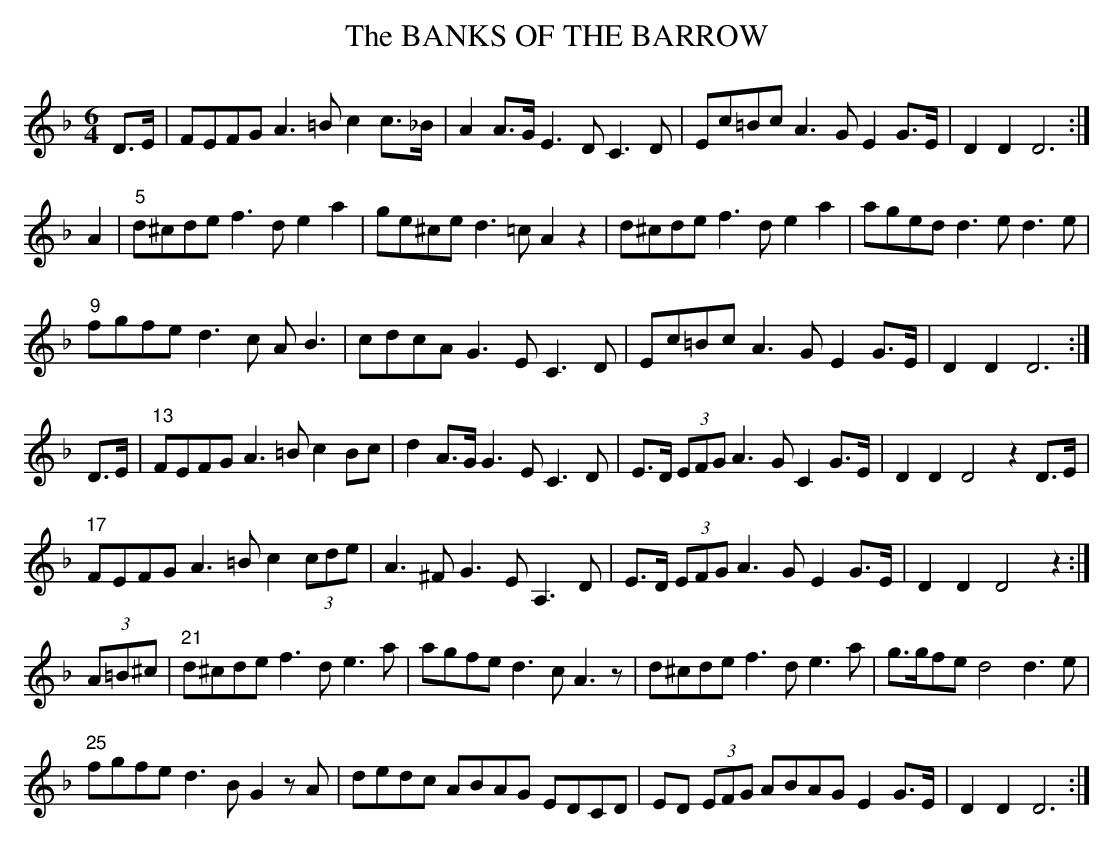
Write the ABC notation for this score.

X:1
T:BANKS OF THE BARROW, The
Y:"moderate"
M:6/4
L:1/8
K:Dm
D>E|FEFG A3=B c2c>_B|A2A>G E3D C3D|Ec=Bc A3G E2G>E|D2 D2 D6:|
A2|"5"d^cde f3d e2a2|ge^ce d3=c A2z2|d^cde f3d e2a2|aged d3e d3e|
"9"fgfe d3c AB3|cdcA G3E C3D|Ec=Bc A3G E2G>E|D2D2D6:|
D>E|"13"FEFG A3=B c2Bc|d2A>G G3E C3D|E>D (3EFG A3G C2G>E|D2D2D4z2D>E|
"17"FEFG A3=B c2 (3cde|A3^F G3E A,3D|E>D  (3EFG A3G E2G>E|D2D2D4z2:|
(3A=B^c|"21"d^cde f3d e3a|agfe d3c A3z|d^cde f3d e3a|g>gfe d4d3e|
"25"fgfe d3B G2zA|dedc ABAG EDCD|ED (3EFG ABAG E2G>E|D2D2D6:|
